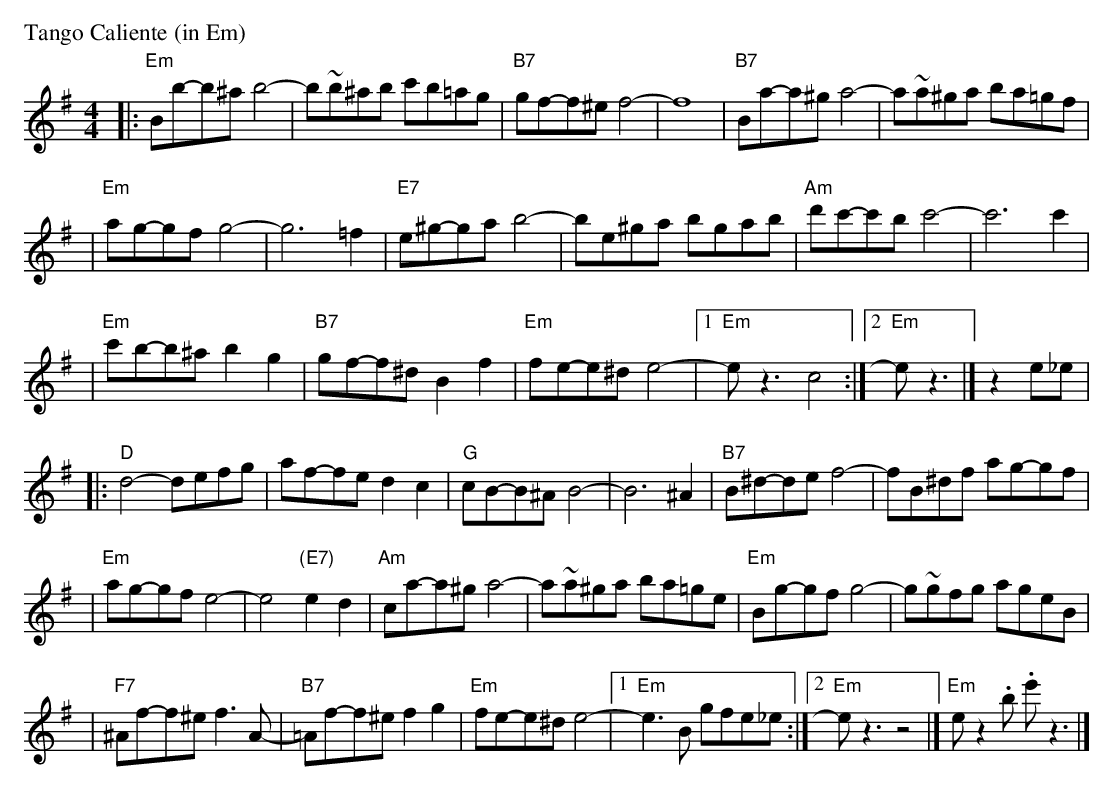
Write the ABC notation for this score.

X:1
P: Tango Caliente (in Em)
M: 4/4
L: 1/8
K: Em
|: "Em"Bb-b^a b4- \
| b~b^ab c'b=ag \
| "B7"gf-f^e f4- \
| f8 \
| "B7"Ba-a^g a4- \
| a~a^ga ba=gf |
| "Em"ag-gf g4- \
| g6 =f2 \
| "E7"e^g-ga b4- \
| be^ga bgab \
| "Am"d'c'-c'b c'4- \
| c'6 c'2 |
| "Em"c'b-b^a b2g2 \
| "B7"gf-f^d B2f2 \
| "Em"fe-e^d e4- \
|1 "Em"ez3 c4 \
:|2 "Em"ez3 |] \
z2e_e |
|: "D"d4- defg \
| af-fe d2c2 \
| "G"cB-B^A B4- \
| B6 ^A2 \
| "B7"B^d-de f4- \
| fB^df ag-gf |
| "Em"ag-gf e4- \
| e4 "(E7)"e2d2 \
| "Am"ca-a^g a4- \
| a~a^ga ba=ge \
| "Em"Bg-gf g4- \
| g~gfg ageB |
| "F7"^Af-f^e f3A- \
| "B7"=Af-f^e f2g2 \
| "Em"fe-e^d e4- \
|1 "Em"e3B gfe_e \
:|2 "Em"ez3 z4 |] \
"Em"ez2 .b .e'z3 |]
